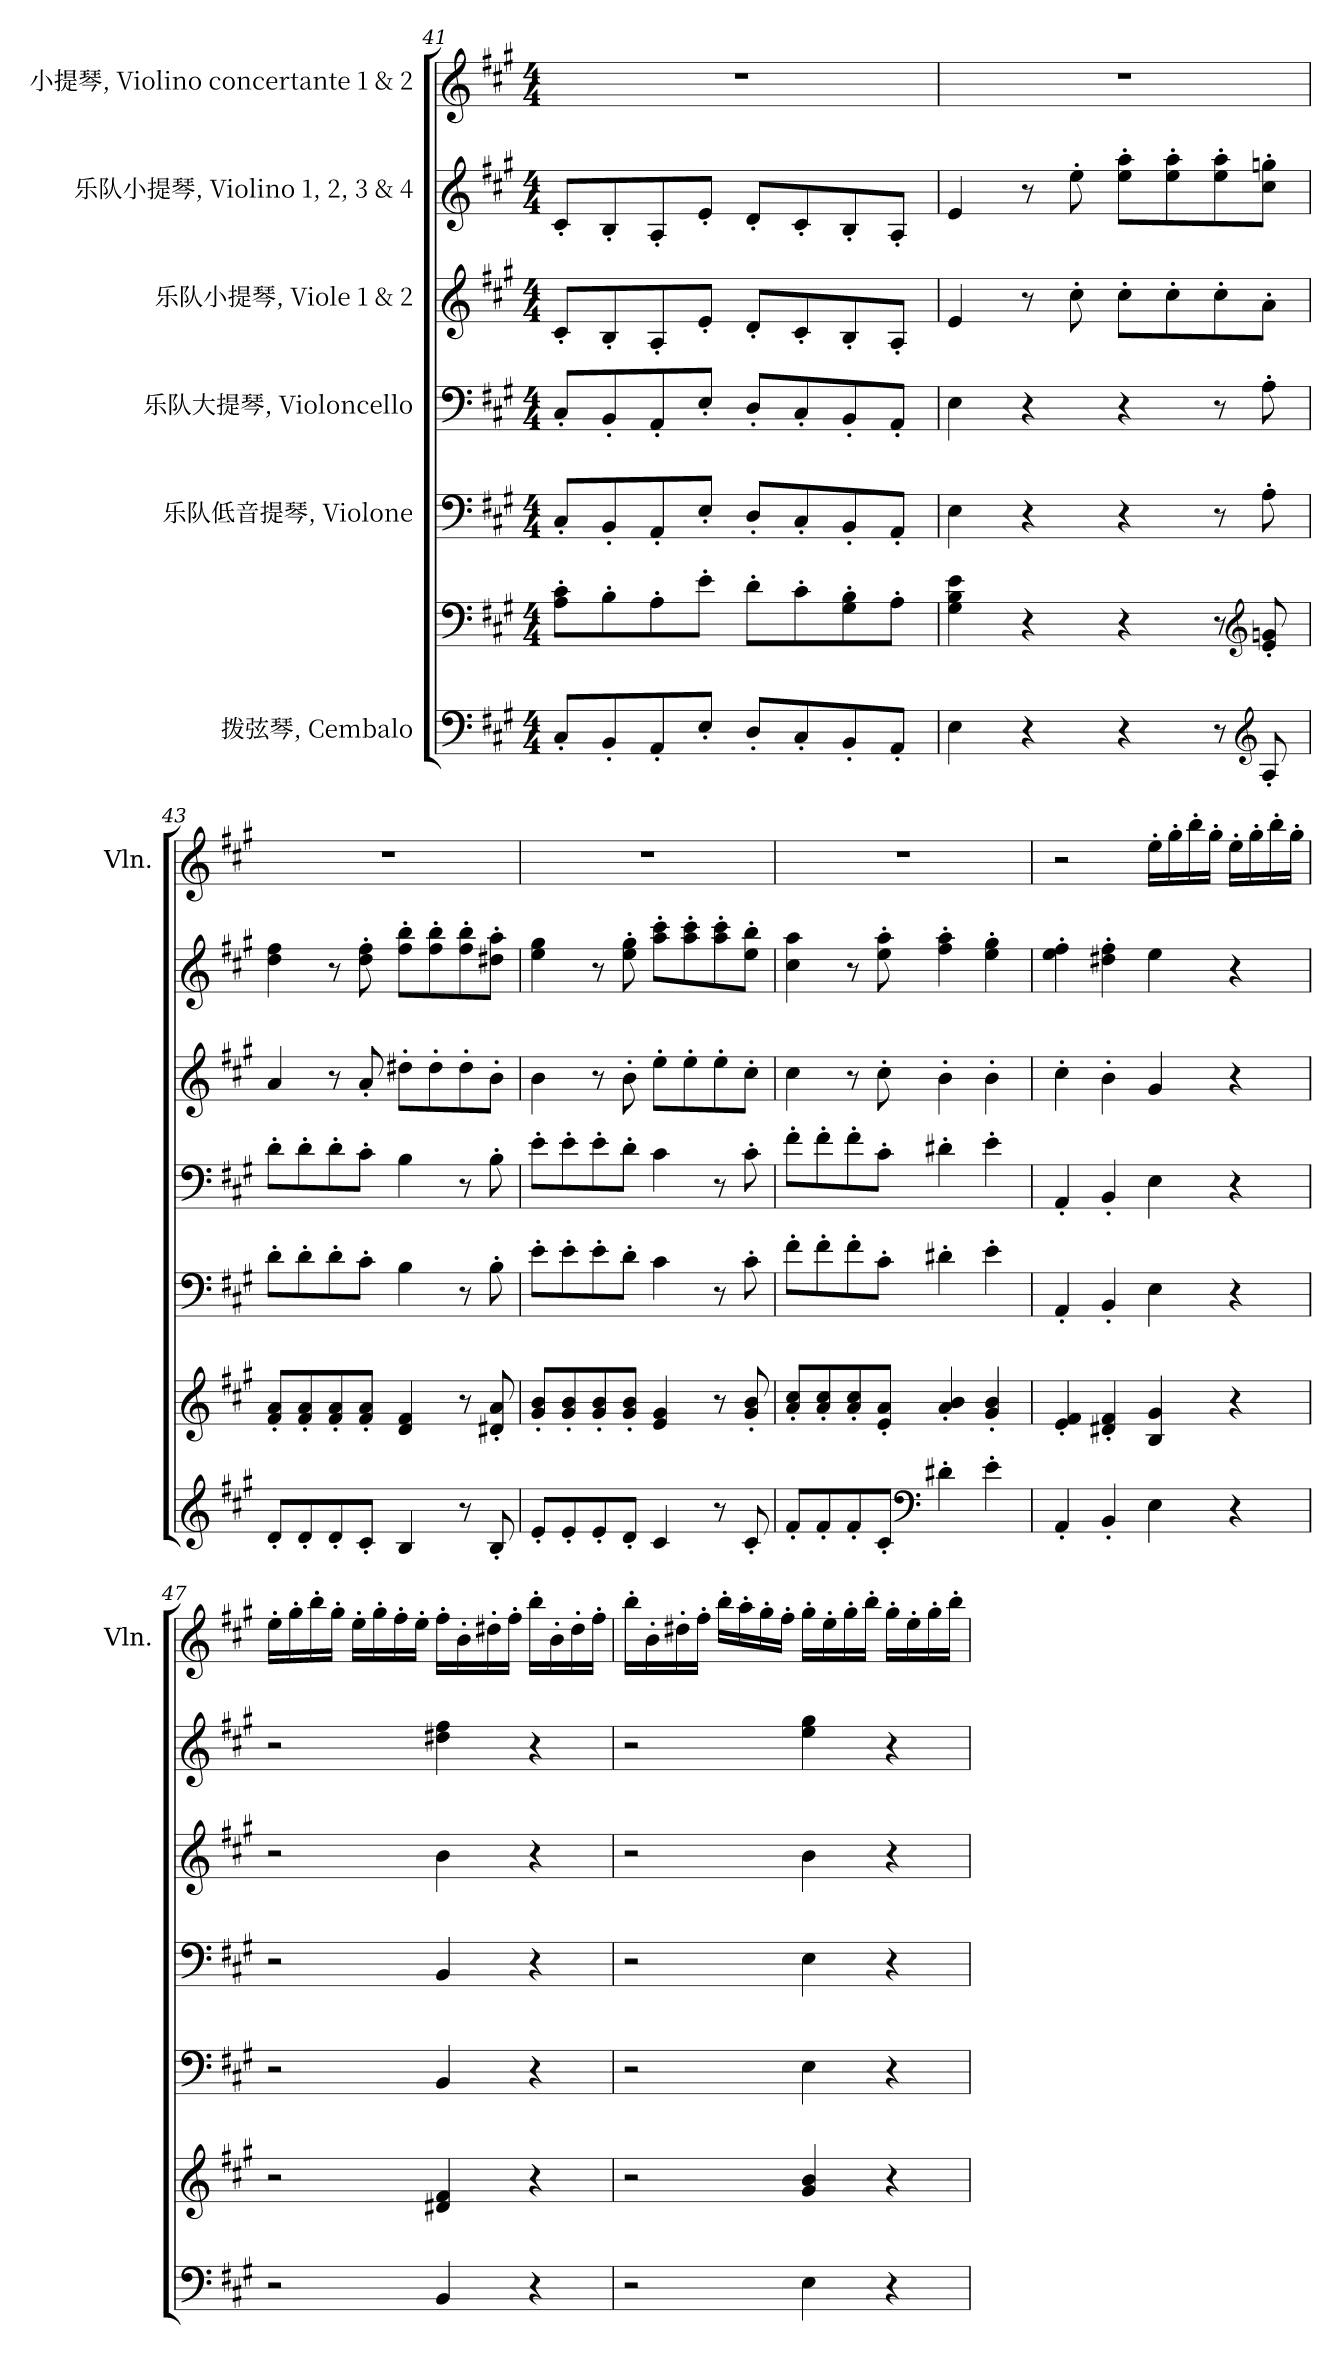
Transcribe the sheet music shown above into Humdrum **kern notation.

**kern	**kern	**kern	**kern	**kern	**kern	**kern
*part6	*part6	*part5	*part4	*part3	*part2	*part1
*staff7	*staff6	*staff5	*staff4	*staff3	*staff2	*staff1
*I"拨弦琴, Cembalo	*	*I"乐队低音提琴, Violone	*I"乐队大提琴, Violoncello	*I"乐队小提琴, Viole 1 &amp; 2	*I"乐队小提琴, Violino 1, 2, 3 &amp; 4	*I"小提琴, Violino concertante 1 &amp; 2
*	*	*	*	*	*	*I'Vln.
!!LO:PB:g=z
*clefF4	*clefF4	*clefF4	*clefF4	*clefG2	*clefG2	*clefG2
*	*	*ITrd7c12	*	*	*	*
*k[f#c#g#]	*k[f#c#g#]	*k[f#c#g#]	*k[f#c#g#]	*k[f#c#g#]	*k[f#c#g#]	*k[f#c#g#]
*M4/4	*M4/4	*M4/4	*M4/4	*M4/4	*M4/4	*M4/4
=41	=41	=41	=41	=41	=41	=41
8C#'/L	8A\' 8c#\'L	8CC#'/L	8C#'/L	8c#'/L	8c#'/L	1r
8BB'/	8B'\	8BBB'/	8BB'/	8B'/	8B'/	.
8AA'/	8A'\	8AAA'/	8AA'/	8A'/	8A'/	.
8E'/J	8e'\J	8EE'/J	8E'/J	8e'/J	8e'/J	.
8D'/L	8d'\L	8DD'/L	8D'/L	8d'/L	8d'/L	.
8C#'/	8c#'\	8CC#'/	8C#'/	8c#'/	8c#'/	.
8BB'/	8G#\' 8B\'	8BBB'/	8BB'/	8B'/	8B'/	.
8AA'/J	8A'\J	8AAA'/J	8AA'/J	8A'/J	8A'/J	.
=42	=42	=42	=42	=42	=42	=42
4E\	4G#\ 4B\ 4e\	4EE\	4E\	4e/	4e/	1r
4r	4r	4r	4r	8r	8r	.
.	.	.	.	8cc#'\	8ee'\	.
4r	4r	4r	4r	8cc#'\L	8ee\' 8aa\'L	.
.	.	.	.	8cc#'\	8ee\' 8aa\'	.
8r	8r	8r	8r	8cc#'\	8ee\' 8aa\'	.
*clefG2	*clefG2	*	*	*	*	*
8A'/	8e/' 8gn/'	8AA'\	8A'\	8a'\J	8cc#\' 8ggn\'J	.
=43	=43	=43	=43	=43	=43	=43
8d'/L	8f#/' 8a/'L	8D'\L	8d'\L	4a/	4dd\ 4ff#\	1r
8d'/	8f#/' 8a/'	8D'\	8d'\	.	.	.
8d'/	8f#/' 8a/'	8D'\	8d'\	8r	8r	.
8c#'/J	8f#/' 8a/'J	8C#'\J	8c#'\J	8a'/	8dd\' 8ff#\'	.
4B/	4d/ 4f#/	4BB\	4B\	8dd#X'\L	8ff#\' 8bb\'L	.
.	.	.	.	8dd#'\	8ff#\' 8bb\'	.
8r	8r	8r	8r	8dd#'\	8ff#\' 8bb\'	.
8B'/	8d#X/' 8a/'	8BB'\	8B'\	8b'\J	8dd#X\' 8aa\'J	.
!!LO:PB:g=z
=44	=44	=44	=44	=44	=44	=44
8e'/L	8g#/' 8b/'L	8E'\L	8e'\L	4b\	4ee\ 4gg#\	1r
8e'/	8g#/' 8b/'	8E'\	8e'\	.	.	.
8e'/	8g#/' 8b/'	8E'\	8e'\	8r	8r	.
8d'/J	8g#/' 8b/'J	8D'\J	8d'\J	8b'\	8ee\' 8gg#\'	.
4c#/	4e/ 4g#/	4C#\	4c#\	8ee'\L	8aa\' 8ccc#\'L	.
.	.	.	.	8ee'\	8aa\' 8ccc#\'	.
8r	8r	8r	8r	8ee'\	8aa\' 8ccc#\'	.
8c#'/	8g#/' 8b/'	8C#'\	8c#'\	8cc#'\J	8ee\' 8bb\'J	.
=45	=45	=45	=45	=45	=45	=45
8f#'/L	8a/' 8cc#/'L	8F#'\L	8f#'\L	4cc#\	4cc#\ 4aa\	1r
8f#'/	8a/' 8cc#/'	8F#'\	8f#'\	.	.	.
8f#'/	8a/' 8cc#/'	8F#'\	8f#'\	8r	8r	.
8c#'/J	8e/' 8a/'J	8C#'\J	8c#'\J	8cc#'\	8ee\' 8aa\'	.
*clefF4	*	*	*	*	*	*
4d#X'\	4a/' 4b/'	4D#X'\	4d#X'\	4b'\	4ff#\' 4aa\'	.
4e'\	4g#/' 4b/'	4E'\	4e'\	4b'\	4ee\' 4gg#\'	.
=46	=46	=46	=46	=46	=46	=46
4AA'/	4e/' 4f#/'	4AAA'/	4AA'/	4cc#'\	4ee\' 4ff#\'	2r
4BB'/	4d#X/' 4f#/'	4BBB'/	4BB'/	4b'\	4dd#X\' 4ff#\'	.
4E\	4B/ 4g#/	4EE\	4E\	4g#/	4ee\	16ee'\LL
.	.	.	.	.	.	16gg#'\
.	.	.	.	.	.	16bb'\
.	.	.	.	.	.	16gg#'\JJ
4r	4r	4r	4r	4r	4r	16ee'\LL
.	.	.	.	.	.	16gg#'\
.	.	.	.	.	.	16bb'\
.	.	.	.	.	.	16gg#'\JJ
!!LO:PB:g=z
=47	=47	=47	=47	=47	=47	=47
2r	2r	2r	2r	2r	2r	16ee'\LL
.	.	.	.	.	.	16gg#'\
.	.	.	.	.	.	16bb'\
.	.	.	.	.	.	16gg#'\JJ
.	.	.	.	.	.	16ee'\LL
.	.	.	.	.	.	16gg#'\
.	.	.	.	.	.	16ff#'\
.	.	.	.	.	.	16ee'\JJ
4BB/	4d#X/ 4f#/	4BBB/	4BB/	4b\	4dd#X\ 4ff#\	16ff#'\LL
.	.	.	.	.	.	16b'\
.	.	.	.	.	.	16dd#X'\
.	.	.	.	.	.	16ff#'\JJ
4r	4r	4r	4r	4r	4r	16bb'\LL
.	.	.	.	.	.	16b'\
.	.	.	.	.	.	16dd#'\
.	.	.	.	.	.	16ff#'\JJ
=48	=48	=48	=48	=48	=48	=48
2r	2r	2r	2r	2r	2r	16bb'\LL
.	.	.	.	.	.	16b'\
.	.	.	.	.	.	16dd#X'\
.	.	.	.	.	.	16ff#'\JJ
.	.	.	.	.	.	16bb'\LL
.	.	.	.	.	.	16aa'\
.	.	.	.	.	.	16gg#'\
*	*	*	*	*	*	*MM122
.	.	.	.	.	.	16ff#'\JJ
4E\	4g#/ 4b/	4EE\	4E\	4b\	4ee\ 4gg#\	16gg#'\LL
.	.	.	.	.	.	16ee'\
.	.	.	.	.	.	16gg#'\
.	.	.	.	.	.	16bb'\JJ
4r	4r	4r	4r	4r	4r	16gg#'\LL
.	.	.	.	.	.	16ee'\
.	.	.	.	.	.	16gg#'\
.	.	.	.	.	.	16bb'\JJ
=	=	=	=	=	=	=
*-	*-	*-	*-	*-	*-	*-
